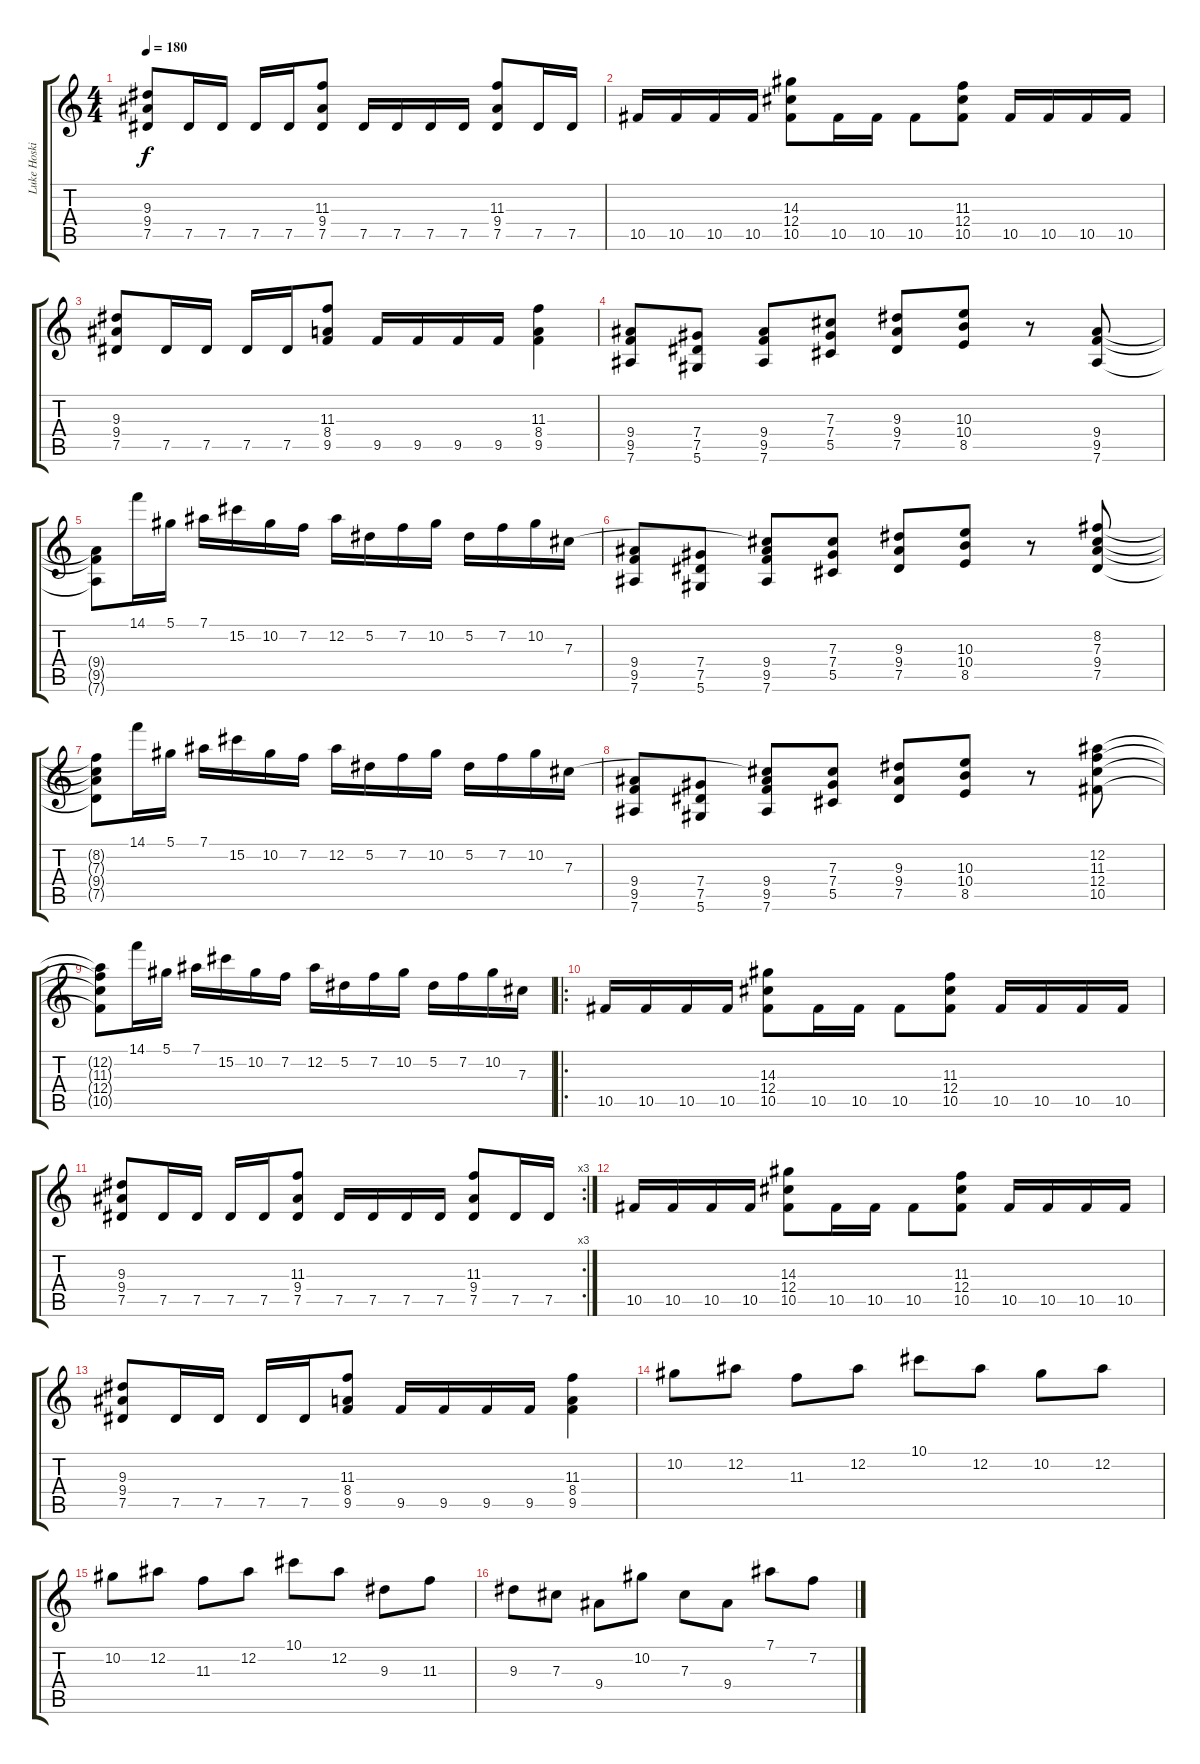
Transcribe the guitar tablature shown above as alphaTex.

\track ("Luke Hoskin (Lead)" "Luke Hoski") {instrument overdrivenguitar}
\staff {score tabs}
\tuning (Eb4 Bb3 Gb3 Db3 Ab2 Eb2) {hide}
\ts (4 4)
\tempo 180
\clef g2
\ks c
(9.3 9.4 7.5).8{dy f} 7.5.16 7.5.16 7.5.16 7.5.16 (11.3 9.4 7.5).8 7.5.16 7.5.16 7.5.16 7.5.16 (11.3 9.4 7.5).8 7.5.16 7.5.16 |
10.5.16 10.5.16 10.5.16 10.5.16 (14.3 12.4 10.5).8 10.5.16 10.5.16 10.5.8 (11.3 12.4 10.5).8 10.5.16 10.5.16 10.5.16 10.5.16 |
(9.3 9.4 7.5).8 7.5.16 7.5.16 7.5.16 7.5.16 (11.3 8.4 9.5).8 9.5.16 9.5.16 9.5.16 9.5.16 (11.3 8.4 9.5).4 |
(9.4 9.5 7.6).8 (7.4 7.5 5.6).8 (9.4 9.5 7.6).8 (7.3 7.4 5.5).8 (9.3 9.4 7.5).8 (10.3 10.4 8.5).8 r.8 (9.4 9.5 7.6).8 |
(9.4{t} 9.5{t} 7.6{t}).8 14.1.16 5.1.16 7.1.16 15.2.16 10.2.16 7.2.16 12.2.16 5.2.16 7.2.16 10.2.16 5.2.16 7.2.16 10.2.16 7.3.16 |
(9.4 9.5 7.6).8 (7.4 7.5 5.6).8 (7.3{t} 9.4 9.5 7.6).8 (7.3 7.4 5.5).8 (9.3 9.4 7.5).8 (10.3 10.4 8.5).8 r.8 (8.2 7.3 9.4 7.5).8 |
(8.2{t} 7.3{t} 9.4{t} 7.5{t}).8 14.1.16 5.1.16 7.1.16 15.2.16 10.2.16 7.2.16 12.2.16 5.2.16 7.2.16 10.2.16 5.2.16 7.2.16 10.2.16 7.3.16 |
(9.4 9.5 7.6).8 (7.4 7.5 5.6).8 (7.3{t} 9.4 9.5 7.6).8 (7.3 7.4 5.5).8 (9.3 9.4 7.5).8 (10.3 10.4 8.5).8 r.8 (12.2 11.3 12.4 10.5).8 |
(12.2{t} 11.3{t} 12.4{t} 10.5{t}).8 14.1.16 5.1.16 7.1.16 15.2.16 10.2.16 7.2.16 12.2.16 5.2.16 7.2.16 10.2.16 5.2.16 7.2.16 10.2.16 7.3.16 |
\ro
10.5.16 10.5.16 10.5.16 10.5.16 (14.3 12.4 10.5).8 10.5.16 10.5.16 10.5.8 (11.3 12.4 10.5).8 10.5.16 10.5.16 10.5.16 10.5.16 |
\rc 3
(9.3 9.4 7.5).8 7.5.16 7.5.16 7.5.16 7.5.16 (11.3 9.4 7.5).8 7.5.16 7.5.16 7.5.16 7.5.16 (11.3 9.4 7.5).8 7.5.16 7.5.16 |
10.5.16 10.5.16 10.5.16 10.5.16 (14.3 12.4 10.5).8 10.5.16 10.5.16 10.5.8 (11.3 12.4 10.5).8 10.5.16 10.5.16 10.5.16 10.5.16 |
(9.3 9.4 7.5).8 7.5.16 7.5.16 7.5.16 7.5.16 (11.3 8.4 9.5).8 9.5.16 9.5.16 9.5.16 9.5.16 (11.3 8.4 9.5).4 |
10.2.8 12.2.8 11.3.8 12.2.8 10.1.8 12.2.8 10.2.8 12.2.8 |
10.2.8 12.2.8 11.3.8 12.2.8 10.1.8 12.2.8 9.3.8 11.3.8 |
9.3.8 7.3.8 9.4.8 10.2.8 7.3.8 9.4.8 7.1.8 7.2.8
